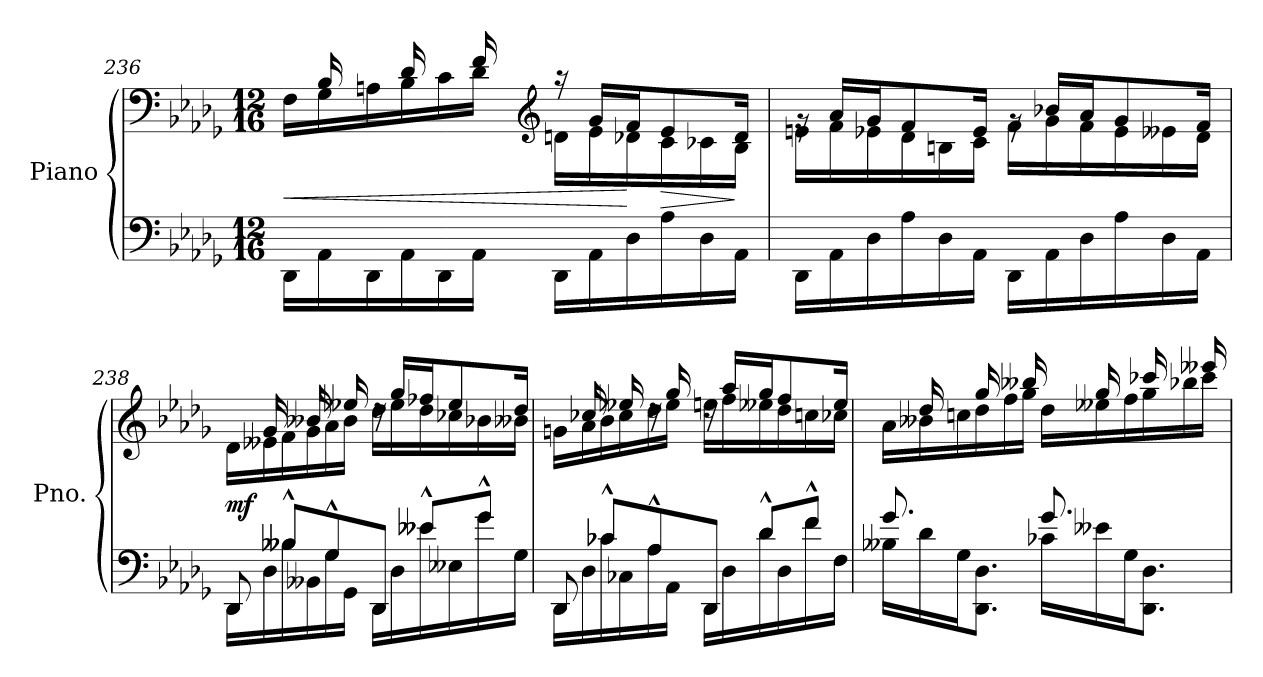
**kern	**kern	**dynam
*part1	*part1	*part1
*staff2	*staff1	*staff1/2
*I"Piano	*	*
*I'Pno.	*	*
!!LO:LB:g=z
*clefF4	*clefF4	*
*k[b-e-a-d-g-]	*k[b-e-a-d-g-]	*
*D-:	*D-:	*
*M12/16	*M12/16	*
=236	=236	=236
!	!	!LO:HP:b
*	*^	*
16DD-\LL	16ryy	16F\LL	<
16AA-\	16B-/	16G-\	.
16DD-\	16ryy	16An\	.
16AA-\	16d-/	16B-\	.
16DD-\	16ryy	16c\	.
16AA-\JJ	16f/	16d-\JJ	.
*	*clefG2	*	*
16DD-\LL	16raa	16dn\LL	.
16AA-\	16g-/LL	16e-\	.
16D-\	16f/J	16d-X\	[
!	!	!	!LO:HP:b
16A-\	8e-/	16c\	>
16D-\	.	16c-X\	.
16AA-\JJ	16d-/Jk	16B-\JJ	]
!!LO:LB:g=z	!!
=237	=237	=237	=237
16DD-\LL	16rg	16en\LL	.
16AA-\	16a-/LL	16f\	.
16D-\	16g-/J	16e-X\	.
16A-\	8f/	16d-\	.
16D-\	.	16Bn\	.
16AA-\JJ	16e-/Jk	16c\JJ	.
16DD-\LL	16rg	16f\LL	.
16AA-\	16b-X/LL	16g-\	.
16D-\	16a-/J	16f\	.
16A-\	8g-/	16e-\	.
16D-\	.	16e--X\	.
16AA-\JJ	16f/Jk	16d-\JJ	.
=238	=238	=238	=238
*^	*	*	*
!	!	!	!	!LO:DY:a=2
8DD-/	16DD-\LL	16ryy	16d-\LL	mf
.	16D-\	16g-/	16e--X\	.
8B--X^^/L	16B--\	16ryy	16f\	.
.	16BB--X\	16b--X/	16g-\	.
8G-^^/	16G-\	16ryy	16a-\	.
.	16GG-\JJ	16ee--X/	16b--\JJ	.
8DD-/J	16DD-\LL	16rdd	16dd-\LL	.
.	16D-\	16gg-/LL	16ee--\	.
8e--X^^/L	16e--\	16ff-X/J	16dd-\	.
.	16E--X\	8ee--/	16cc-X\	.
8g-^^/J	16g-\	.	16b-X\	.
.	16G-\JJ	16dd-/Jk	16b--X\JJ	.
!!LO:PB:g=z	!!
=239	=239	=239	=239	=239
8DD-/	16DD-\LL	16ryy	16gn\LL	.
.	16D-\	16cc-X/	16a-\	.
8c-X^^/L	16c-\	16ryy	16b-\	.
.	16C-X\	16ee--X/	16cc-\	.
8A-^^/	16A-\	16rdd	16dd-\	.
.	16AA-\JJ	16gg-/	16ee--\JJ	.
8DD-/J	16DD-\LL	16rdd	16een\LL	.
.	16D-\	16aa-/LL	16ff\	.
8d-^^/L	16d-\	16gg-/J	16ee--X\	.
.	16D-\	8ff/	16dd-\	.
8f^^/J	16f\	.	16ccn\	.
.	16F\JJ	16ee--/Jk	16cc-X\JJ	.
!!LO:LB:g=z	!!
=240	=240	=240	=240	=240
8.g-/	16B--X\LL	16ryy	16a-\LL	.
.	16d-\	16dd-/	16b--X\	.
.	16G-\J	16ryy	16ccn\	.
8.ryy	8.DD-\ 8.D-\J	16gg-/	16dd-\	.
.	.	16ryy	16ff\	.
.	.	16bb--X/	16gg-\JJ	.
8.g-/	16c-X\LL	16ryy	16dd-\LL	.
.	16e--X\	16gg-/	16ee--X\	.
.	16G-\J	16ryy	16ff\	.
8.ryy	8.DD-\ 8.D-\J	16ccc-X/	16gg-\	.
.	.	16ryy	16bb-X\	.
.	.	16eee--X/	16ccc-\JJ	.
*v	*v	*	*	*
*	*v	*v	*
=	=	=
*-	*-	*-
